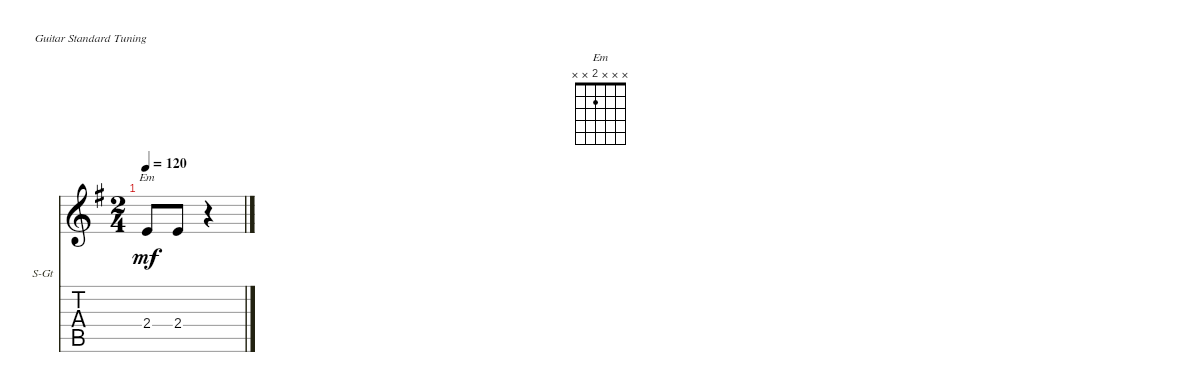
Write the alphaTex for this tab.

\defaultSystemsLayout 4
\bracketExtendMode nobrackets
\firstSystemTrackNameOrientation horizontal
\otherSystemsTrackNameOrientation horizontal
\track ("Steel Guitar" "S-Gt") {instrument acousticguitarsteel}
\staff {score tabs}
\tuning (E4 B3 G3 D3 A2 E2)
\chord ("Em" x x x 2 x x) {showfingering false}
\ts (2 4)
\tempo 120
\clef g2
\ks g
2.4.8{ch "Em" dy mf} 2.4.8 r.4
